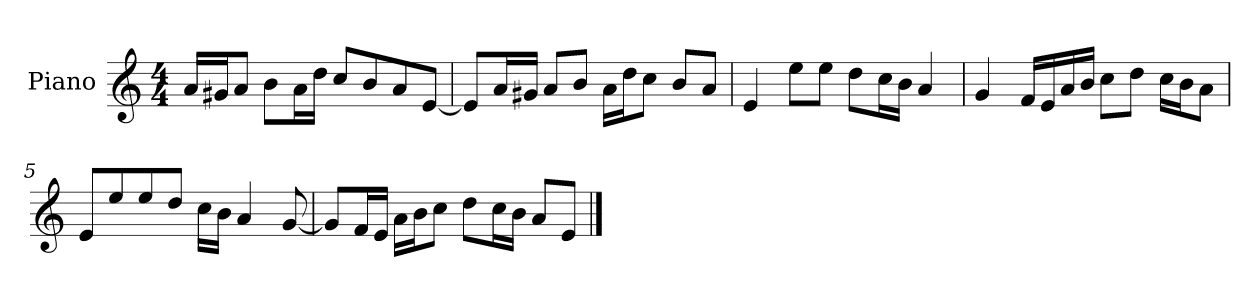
**kern
*part1
*staff1
*I"Piano
*I'P-no
*clefG2
*k[]
*M4/4
*MM90
=1
16a/LL
16g#X/J
8a/J
8b\L
16a\L
16dd\JJ
8cc/L
8b/
8a/
[8e/J
=2
8e/L]
16a/L
16g#X/JJ
8a/L
8b/J
16a\LL
16dd\J
8cc\J
8b/L
8a/J
=3
4e/
8ee\L
8ee\J
8dd\L
16cc\L
16b\JJ
4a/
=4
4g/
16f/LL
16e/
16a/
16b/JJ
8cc\L
8dd\J
16cc\LL
16b\J
8a\J
!!LO:LB:g=z
=5
8e/L
8ee/
8ee/
8dd/J
16cc\LL
16b\JJ
4a/
[8g/
=6
8g/L]
16f/L
16e/JJ
16a\LL
16b\J
8cc\J
8dd\L
16cc\L
16b\JJ
8a/L
8e/J
==
*-
